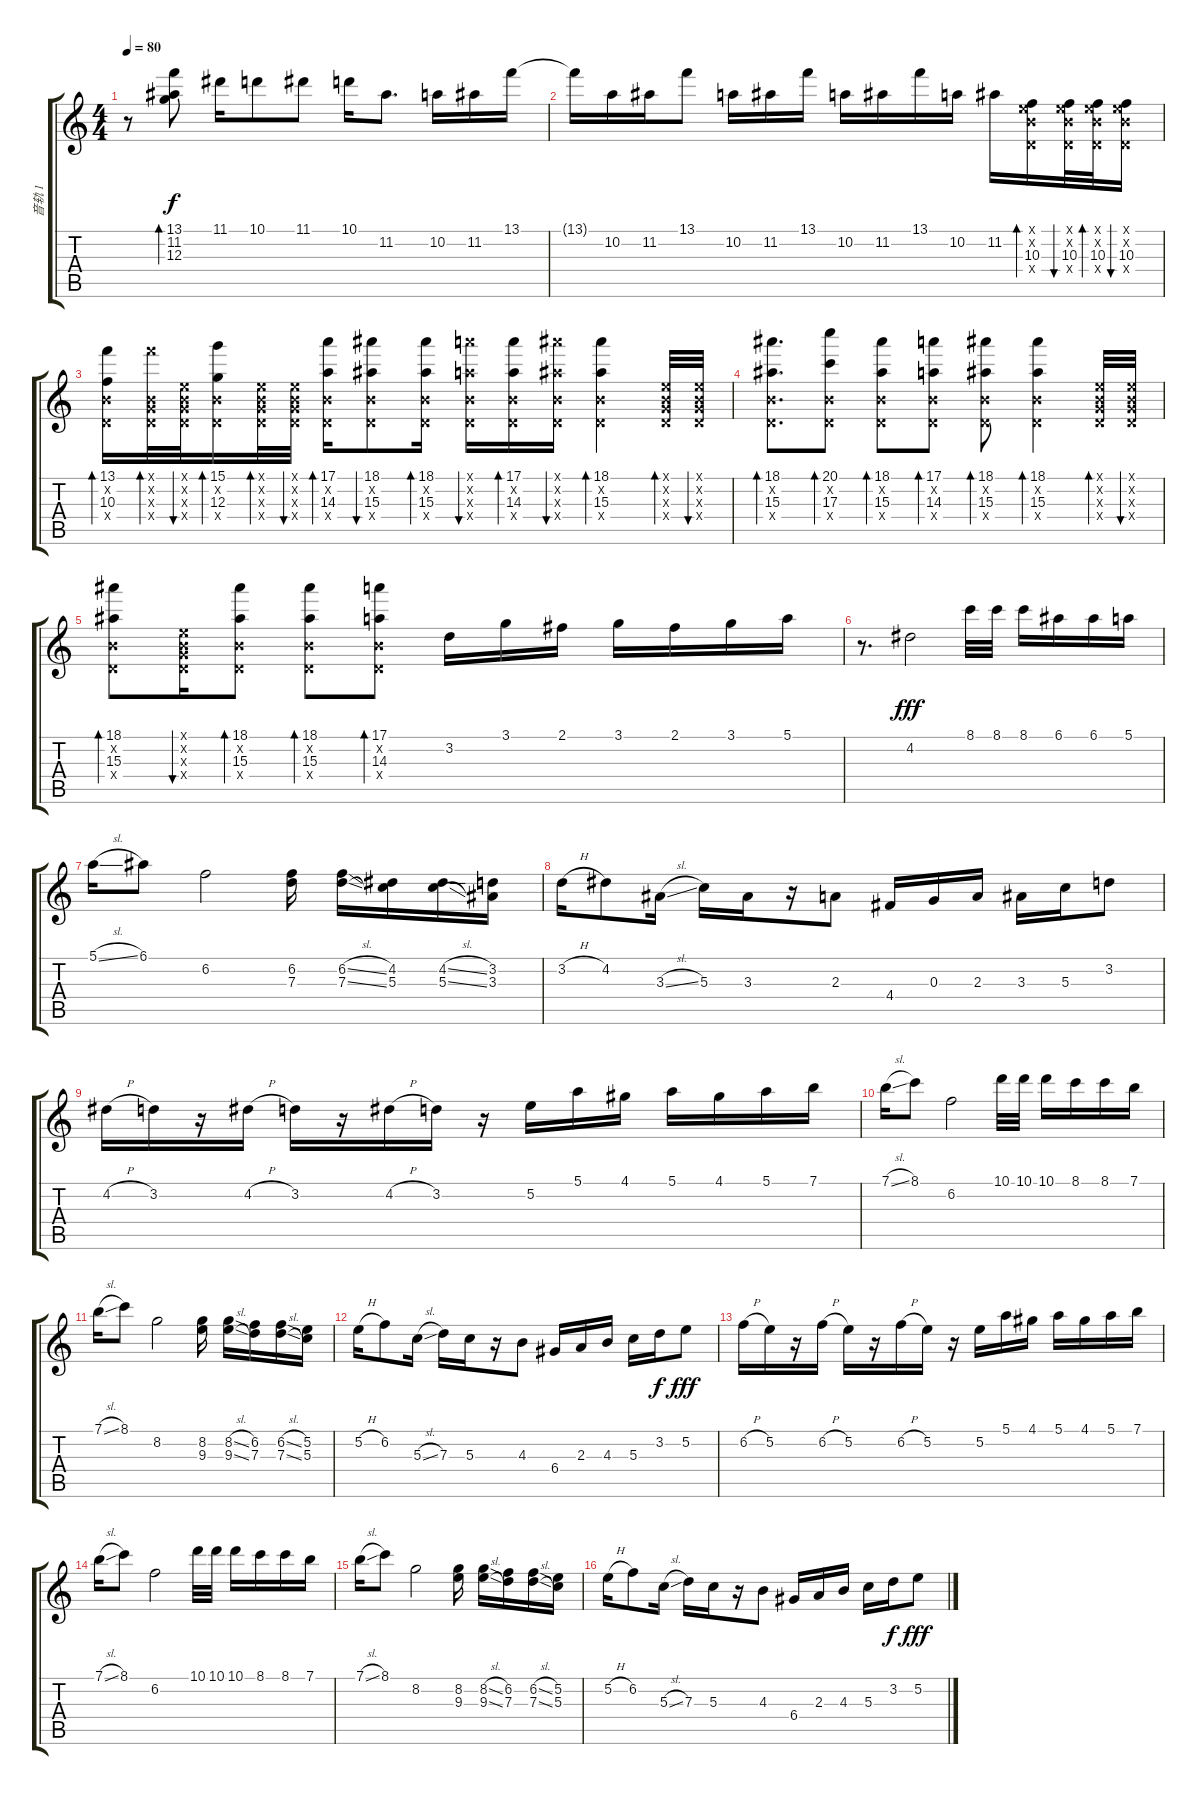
\track ("音轨 1" "音轨 1") {instrument acousticguitarsteel}
\staff {score tabs}
\tuning (E4 B3 G3 D3 A2 E2) {hide}
\ts (4 4)
\tempo 80
\clef g2
\ks c
r.8{dy f} (13.1 11.2 12.3).8{bd 240} 11.1.16 10.1.8 11.1.8 10.1.16 11.2.8{d} 10.2.16 11.2.16 13.1.16 |
13.1{t}.16 10.2.16 11.2.16 13.1.8 10.2.16 11.2.16 13.1.16 10.2.16 11.2.16 13.1.16 10.2.16 11.2.16 (0.1{x} 0.2{x} 10.3 0.4{x}).16{bd 30} (0.1{x} 0.2{x} 10.3 0.4{x}).32{bu 30} (0.1{x} 0.2{x} 10.3 0.4{x}).32{bd 30} (0.1{x} 0.2{x} 10.3 0.4{x}).16{bu 30} |
(13.1 0.2{x} 10.3 0.4{x}).16{bd 30} (13.1{x} 0.2{x} 0.3{x} 0.4{x}).32{bd 30} (0.1{x} 0.2{x} 0.3{x} 0.4{x}).32{bu 30} (15.1 0.2{x} 12.3 0.4{x}).16{bd 30} (0.1{x} 0.2{x} 0.3{x} 0.4{x}).32{bd 30} (0.1{x} 0.2{x} 0.3{x} 0.4{x}).32{bu 30} (17.1 0.2{x} 14.3 0.4{x}).16{bd 30} (18.1 0.2{x} 15.3 0.4{x}).8{bu 30} (18.1 0.2{x} 15.3 0.4{x}).16{bd 30} (17.1{x} 0.2{x} 14.3{x} 0.4{x}).16{bu 30} (17.1 0.2{x} 14.3 0.4{x}).16{bd 30} (18.1{x} 0.2{x} 15.3{x} 0.4{x}).16{bu 30} (18.1 0.2{x} 15.3 0.4{x}).4{bd 30} (0.1{x} 0.2{x} 0.3{x} 0.4{x}).32{bd 30} (0.1{x} 0.2{x} 0.3{x} 0.4{x}).32{bu 30} |
(18.1 0.2{x} 15.3 0.4{x}).8{d bd 30} (20.1 0.2{x} 17.3 0.4{x}).8{bd 30} (18.1 0.2{x} 15.3 0.4{x}).8{bd 30} (17.1 0.2{x} 14.3 0.4{x}).8{bd 30} (18.1 0.2{x} 15.3 0.4{x}).8{bd 30} (18.1 0.2{x} 15.3 0.4{x}).4{bd 30} (0.1{x} 0.2{x} 0.3{x} 0.4{x}).32{bd 30} (0.1{x} 0.2{x} 0.3{x} 0.4{x}).32{bu 30} |
(18.1 0.2{x} 15.3 0.4{x}).8{bd 30} (0.1{x} 0.2{x} 0.3{x} 0.4{x}).16{bu 30} (18.1 0.2{x} 15.3 0.4{x}).8{bd 30} (18.1 0.2{x} 15.3 0.4{x}).8{bd 30} (17.1 0.2{x} 14.3 0.4{x}).8{bd 30} 3.2.16 3.1.16 2.1.16 3.1.16 2.1.16 3.1.16 5.1.16 |
r.8{d} 4.2.2{dy fff} 8.1.32 8.1.32 8.1.16 6.1.16 6.1.16 5.1.16 |
5.1{sl}.16 6.1.8 6.2.2 (6.2 7.3).16 (6.2{sl} 7.3{sl}).16 (4.2 5.3).16 (4.2{sl} 5.3{sl}).16 (3.2 3.3).16 |
3.2{h}.16 4.2.8 3.3{sl}.16 5.3.16 3.3.16 r.16 2.3.8 4.4.16 0.3.16 2.3.16 3.3.16 5.3.16 3.2.8 |
4.2{h}.16 3.2.16 r.16 4.2{h}.16 3.2.16 r.16 4.2{h}.16 3.2.16 r.16 5.2.16 5.1.16 4.1.16 5.1.16 4.1.16 5.1.16 7.1.16 |
7.1{sl}.16 8.1.8 6.2.2 10.1.32 10.1.32 10.1.16 8.1.16 8.1.16 7.1.16 |
7.1{sl}.16 8.1.8 8.2.2 (8.2 9.3).16 (8.2{sl} 9.3{sl}).16 (6.2 7.3).16 (6.2{sl} 7.3{sl}).16 (5.2 5.3).16 |
5.2{h}.16 6.2.8 5.3{sl}.16 7.3.16 5.3.16 r.16 4.3.8 6.4.16 2.3.16 4.3.16 5.3.16 3.2.16{dy f} 5.2.8{dy fff} |
6.2{h}.16 5.2.16 r.16 6.2{h}.16 5.2.16 r.16 6.2{h}.16 5.2.16 r.16 5.2.16 5.1.16 4.1.16 5.1.16 4.1.16 5.1.16 7.1.16 |
7.1{sl}.16 8.1.8 6.2.2 10.1.32 10.1.32 10.1.16 8.1.16 8.1.16 7.1.16 |
7.1{sl}.16 8.1.8 8.2.2 (8.2 9.3).16 (8.2{sl} 9.3{sl}).16 (6.2 7.3).16 (6.2{sl} 7.3{sl}).16 (5.2 5.3).16 |
5.2{h}.16 6.2.8 5.3{sl}.16 7.3.16 5.3.16 r.16 4.3.8 6.4.16 2.3.16 4.3.16 5.3.16 3.2.16{dy f} 5.2.8{dy fff}
